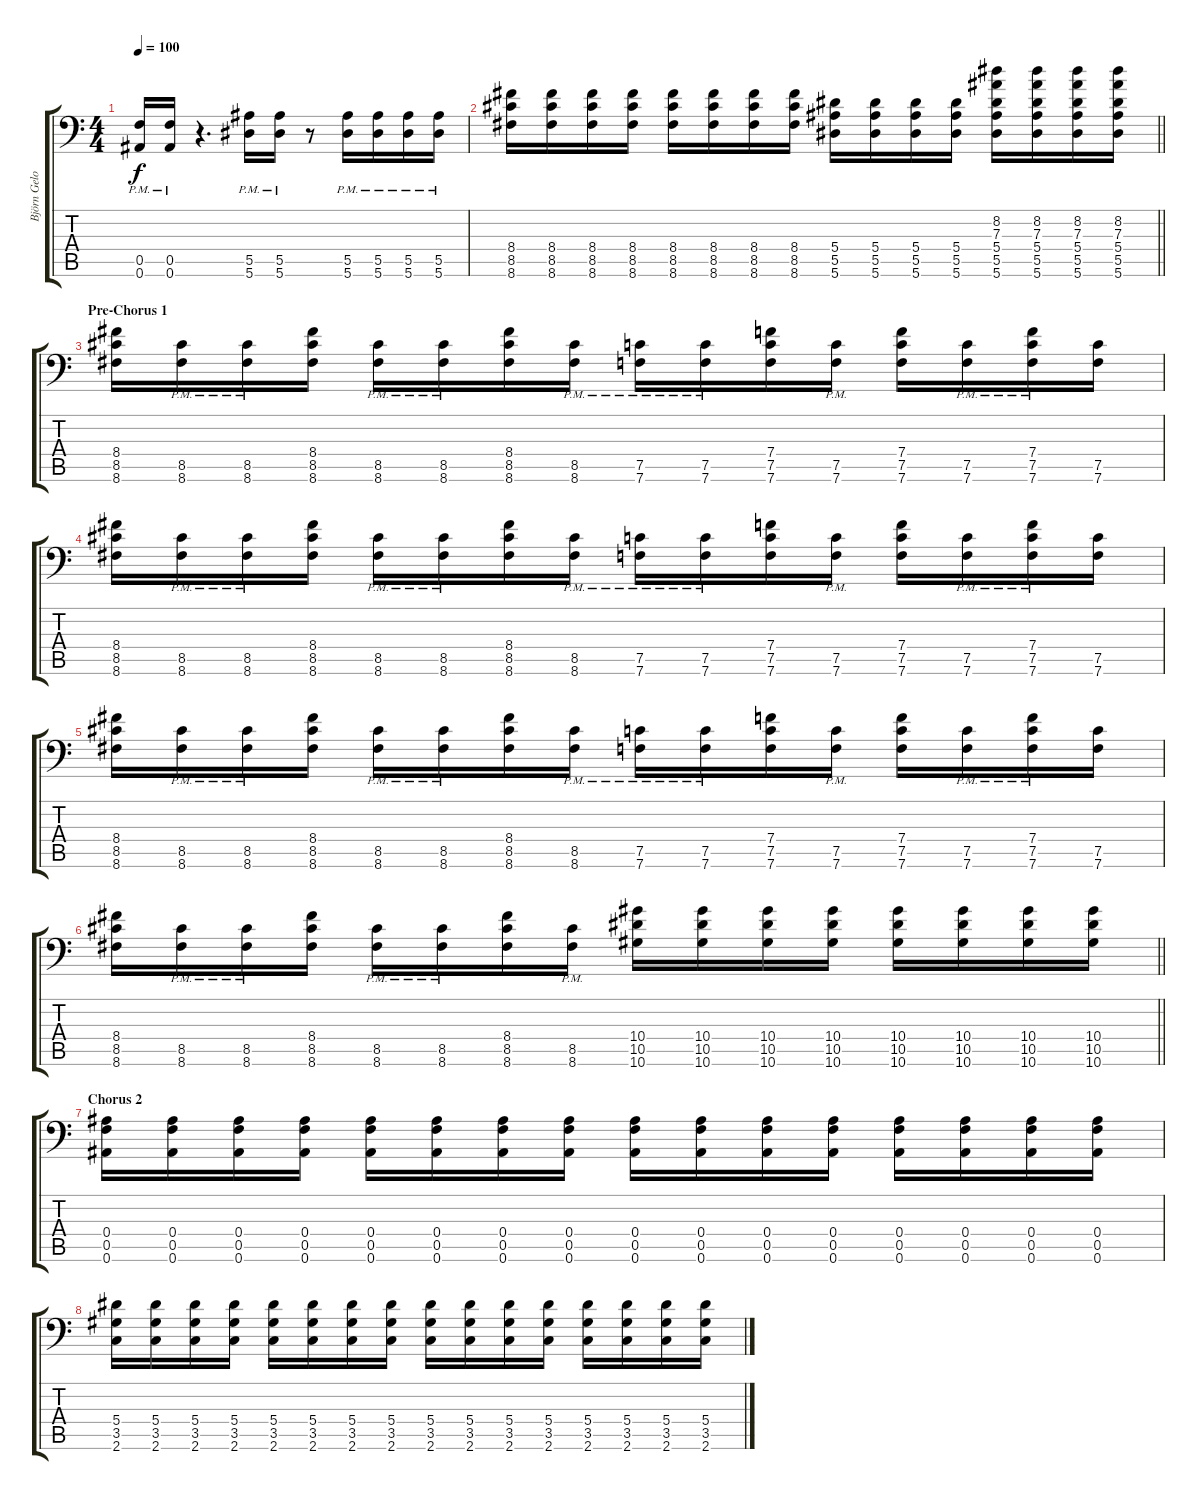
\track ("Björn Gelotte" "Björn Gelo") {instrument distortionguitar}
\staff {score tabs}
\tuning (C4 G3 Eb3 Bb2 F2 Bb1) {hide}
\ts (4 4)
\tempo 100
\clef f4
\ks c
(0.5{pm} 0.6{pm}).16{dy f} (0.5{pm} 0.6{pm}).16 r.4{d} (5.5{pm} 5.6{pm}).16 (5.5{pm} 5.6{pm}).16 r.8 (5.5{pm} 5.6{pm}).16 (5.5{pm} 5.6{pm}).16 (5.5{pm} 5.6{pm}).16 (5.5{pm} 5.6{pm}).16 |
\barLineRight lightlight
(8.4 8.5 8.6).16 (8.4 8.5 8.6).16 (8.4 8.5 8.6).16 (8.4 8.5 8.6).16 (8.4 8.5 8.6).16 (8.4 8.5 8.6).16 (8.4 8.5 8.6).16 (8.4 8.5 8.6).16 (5.4 5.5 5.6).16 (5.4 5.5 5.6).16 (5.4 5.5 5.6).16 (5.4 5.5 5.6).16 (8.2 7.3 5.4 5.5 5.6).16 (8.2 7.3 5.4 5.5 5.6).16 (8.2 7.3 5.4 5.5 5.6).16 (8.2 7.3 5.4 5.5 5.6).16 |
\section ("" "Pre-Chorus 1")
(8.4 8.5 8.6).16 (8.5{pm} 8.6{pm}).16 (8.5{pm} 8.6{pm}).16 (8.4 8.5 8.6).16 (8.5{pm} 8.6{pm}).16 (8.5{pm} 8.6{pm}).16 (8.4 8.5 8.6).16 (8.5{pm} 8.6{pm}).16 (7.5{pm} 7.6{pm}).16 (7.5{pm} 7.6{pm}).16 (7.4 7.5 7.6).16 (7.5{pm} 7.6{pm}).16 (7.4 7.5 7.6).16 (7.5{pm} 7.6{pm}).16 (7.4 7.5{pm} 7.6{pm}).16 (7.5 7.6).16 |
(8.4 8.5 8.6).16 (8.5{pm} 8.6{pm}).16 (8.5{pm} 8.6{pm}).16 (8.4 8.5 8.6).16 (8.5{pm} 8.6{pm}).16 (8.5{pm} 8.6{pm}).16 (8.4 8.5 8.6).16 (8.5{pm} 8.6{pm}).16 (7.5{pm} 7.6{pm}).16 (7.5{pm} 7.6{pm}).16 (7.4 7.5 7.6).16 (7.5{pm} 7.6{pm}).16 (7.4 7.5 7.6).16 (7.5{pm} 7.6{pm}).16 (7.4 7.5{pm} 7.6{pm}).16 (7.5 7.6).16 |
(8.4 8.5 8.6).16 (8.5{pm} 8.6{pm}).16 (8.5{pm} 8.6{pm}).16 (8.4 8.5 8.6).16 (8.5{pm} 8.6{pm}).16 (8.5{pm} 8.6{pm}).16 (8.4 8.5 8.6).16 (8.5{pm} 8.6{pm}).16 (7.5{pm} 7.6{pm}).16 (7.5{pm} 7.6{pm}).16 (7.4 7.5 7.6).16 (7.5{pm} 7.6{pm}).16 (7.4 7.5 7.6).16 (7.5{pm} 7.6{pm}).16 (7.4 7.5{pm} 7.6{pm}).16 (7.5 7.6).16 |
\barLineRight lightlight
(8.4 8.5 8.6).16 (8.5{pm} 8.6{pm}).16 (8.5{pm} 8.6{pm}).16 (8.4 8.5 8.6).16 (8.5{pm} 8.6{pm}).16 (8.5{pm} 8.6{pm}).16 (8.4 8.5 8.6).16 (8.5{pm} 8.6{pm}).16 (10.4 10.5 10.6).16 (10.4 10.5 10.6).16 (10.4 10.5 10.6).16 (10.4 10.5 10.6).16 (10.4 10.5 10.6).16 (10.4 10.5 10.6).16 (10.4 10.5 10.6).16 (10.4 10.5 10.6).16 |
\section ("" "Chorus 2")
(0.4 0.5 0.6).16 (0.4 0.5 0.6).16 (0.4 0.5 0.6).16 (0.4 0.5 0.6).16 (0.4 0.5 0.6).16 (0.4 0.5 0.6).16 (0.4 0.5 0.6).16 (0.4 0.5 0.6).16 (0.4 0.5 0.6).16 (0.4 0.5 0.6).16 (0.4 0.5 0.6).16 (0.4 0.5 0.6).16 (0.4 0.5 0.6).16 (0.4 0.5 0.6).16 (0.4 0.5 0.6).16 (0.4 0.5 0.6).16 |
(5.4 3.5 2.6).16 (5.4 3.5 2.6).16 (5.4 3.5 2.6).16 (5.4 3.5 2.6).16 (5.4 3.5 2.6).16 (5.4 3.5 2.6).16 (5.4 3.5 2.6).16 (5.4 3.5 2.6).16 (5.4 3.5 2.6).16 (5.4 3.5 2.6).16 (5.4 3.5 2.6).16 (5.4 3.5 2.6).16 (5.4 3.5 2.6).16 (5.4 3.5 2.6).16 (5.4 3.5 2.6).16 (5.4 3.5 2.6).16
